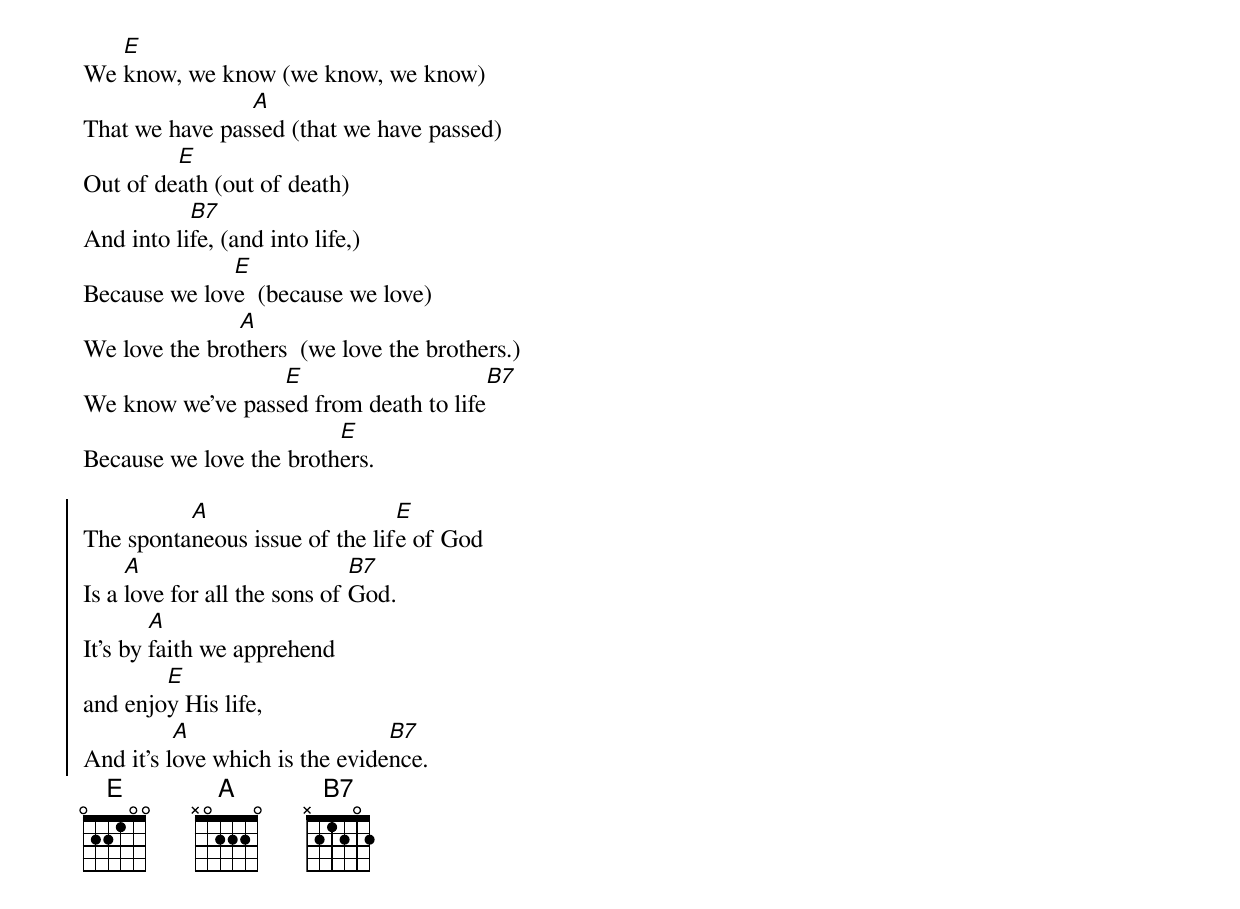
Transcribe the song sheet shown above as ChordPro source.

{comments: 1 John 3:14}

We [E]know, we know (we know, we know)
That we have pas[A]sed (that we have passed)
Out of de[E]ath (out of death)
And into li[B7]fe, (and into life,)
Because we lov[E]e  (because we love)
We love the bro[A]thers  (we love the brothers.)
We know we've pass[E]ed from death to life[B7]
Because we love the broth[E]ers.

{start_of_chorus}
The sponta[A]neous issue of the lif[E]e of God
Is a [A]love for all the sons of [B7]God.
It's by [A]faith we apprehend
and enjo[E]y His life,
And it's l[A]ove which is the evide[B7]nce.
{end_of_chorus}
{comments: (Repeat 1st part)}
